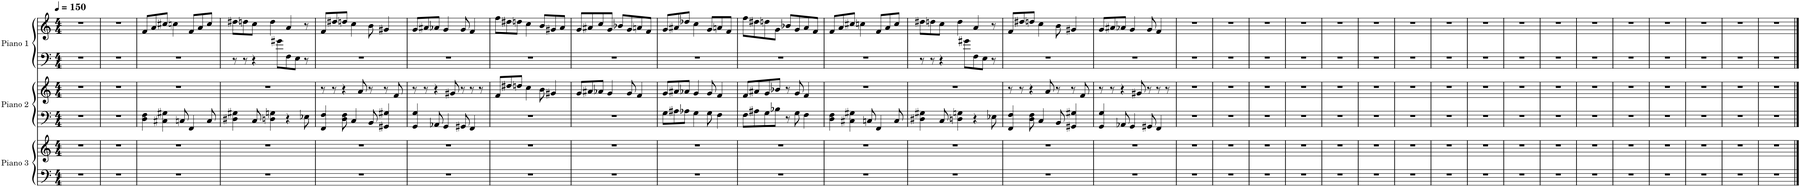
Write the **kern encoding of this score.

**kern	**kern	**kern	**kern	**kern	**kern
*part3	*part3	*part2	*part2	*part1	*part1
*staff6	*staff5	*staff4	*staff3	*staff2	*staff1
*I"Piano 3	*	*I"Piano 2	*	*I"Piano 1	*
*I'Pno. 3	*	*I'Pno. 2	*	*I'Pno. 1	*
*clefF4	*clefG2	*clefF4	*clefG2	*clefF4	*clefG2
*k[]	*k[]	*k[]	*k[]	*k[]	*k[]
*M4/4	*M4/4	*M4/4	*M4/4	*M4/4	*M4/4
*MM150	*MM150	*MM150	*MM150	*MM150	*MM150
=1	=1	=1	=1	=1	=1
1r	1r	1r	1r	1r	1r
=2	=2	=2	=2	=2	=2
1r	1r	1r	1r	1r	1r
=3	=3	=3	=3	=3	=3
1r	1r	4D\ 4F\	1r	1r	8f/L
.	.	.	.	.	8a/
.	.	4C#X\ 4G#X\	.	.	8cc#X/J
.	.	.	.	.	4ccn\
.	.	8Cn/	.	.	.
.	.	4FF/	.	.	8f/L
.	.	.	.	.	8a/
.	.	8C/	.	.	8cc/J
=4	=4	=4	=4	=4	=4
1r	1r	4D#X\ 4G#X\	1r	8r	8dd#X\L
.	.	.	.	8r	8ddn\
.	.	8C/	.	4r	8cc\J
.	.	4Dn\ 4Gn\	.	.	4dd\
.	.	.	.	8g#X\L	.
.	.	4r	.	8F\	4a/
.	.	.	.	8E\J	.
.	.	8E-X\	.	8r	8r
=5	=5	=5	=5	=5	=5
1r	1r	4FF/ 4F/	8r	1r	8f/L
.	.	.	8r	.	8dd#X/
.	.	8D\ 8F\	4r	.	8ddn/J
.	.	4C/	.	.	4cc\
.	.	.	8a/	.	.
.	.	8BB/	8r	.	8b\
.	.	4GG#X/ 4G#X/	8r	.	4g#X/
.	.	.	8f/	.	.
=6	=6	=6	=6	=6	=6
1r	1r	4GG/ 4G/	8r	1r	8g/L
.	.	.	8r	.	8a#X/
.	.	8AA-X/	4r	.	8a-X/J
.	.	4GG/	.	.	4g/
.	.	.	8g#X/	.	.
.	.	8GG#X/	8r	.	8g/
.	.	4FF/	8r	.	4f/
.	.	.	8r	.	.
=7	=7	=7	=7	=7	=7
1r	1r	1r	8f/L	1r	8ff\L
.	.	.	8dd#X/	.	8dd#X\
.	.	.	8ddn/J	.	8ddn\J
.	.	.	4cc\	.	4cc\
.	.	.	8b\	.	8b/L
.	.	.	4g#X/	.	8g#X/
.	.	.	.	.	8a/J
=8	=8	=8	=8	=8	=8
1r	1r	1r	8g/L	1r	8g/L
.	.	.	8a#X/	.	8a#X/
.	.	.	8a-X/J	.	8cc/
.	.	.	4g/	.	8g/J
.	.	.	.	.	8b-X/L
.	.	.	8g/	.	8g/
.	.	.	4f/	.	8an/
.	.	.	.	.	8f/J
=9	=9	=9	=9	=9	=9
1r	1r	8G\L	8g/L	1r	8g/L
.	.	8A#X\	8a#X/	.	8a#X/
.	.	8A-X\J	8a-X/J	.	8dd-X/J
.	.	4G\	4g/	.	4cc\
.	.	8G\	8g/	.	8g/L
.	.	4F\	4f/	.	8an/
.	.	.	.	.	8f/J
=10	=10	=10	=10	=10	=10
1r	1r	8F\L	8f/L	1r	8ff\L
.	.	8A#X\	8a#X/	.	8dd#X\
.	.	8G\	8g/	.	8ddn\
.	.	8B-X\J	8b-X/J	.	8g\J
.	.	8r	8r	.	8b-X/L
.	.	8G\	8g/	.	8g/
.	.	4F\	4f/	.	8a/
.	.	.	.	.	8f/J
=11	=11	=11	=11	=11	=11
1r	1r	4D\ 4F\	1r	1r	8f/L
.	.	.	.	.	8a/
.	.	4C#X\ 4G#X\	.	.	8cc#X/J
.	.	.	.	.	4ccn\
.	.	8Cn/	.	.	.
.	.	4FF/	.	.	8f/L
.	.	.	.	.	8a/
.	.	8C/	.	.	8cc/J
=12	=12	=12	=12	=12	=12
1r	1r	4D#X\ 4G#X\	1r	8r	8dd#X\L
.	.	.	.	8r	8ddn\
.	.	8C/	.	4r	8cc\J
.	.	4Dn\ 4Gn\	.	.	4dd\
.	.	.	.	8g#X\L	.
.	.	4r	.	8F\	4a/
.	.	.	.	8E\J	.
.	.	8E-X\	.	8r	8r
=13	=13	=13	=13	=13	=13
1r	1r	4FF/ 4F/	8r	1r	8f/L
.	.	.	8r	.	8dd#X/
.	.	8D\ 8F\	4r	.	8ddn/J
.	.	4C/	.	.	4cc\
.	.	.	8a/	.	.
.	.	8BB/	8r	.	8b\
.	.	4GG#X/ 4G#X/	8r	.	4g#X/
.	.	.	8f/	.	.
=14	=14	=14	=14	=14	=14
1r	1r	4GG/ 4G/	8r	1r	8g/L
.	.	.	8r	.	8a#X/
.	.	8AA-X/	4r	.	8a-X/J
.	.	4GG/	.	.	4g/
.	.	.	8g#X/	.	.
.	.	8GG#X/	8r	.	8g/
.	.	4FF/	8r	.	4f/
.	.	.	8r	.	.
=15	=15	=15	=15	=15	=15
1r	1r	1r	1r	1r	1r
=16	=16	=16	=16	=16	=16
1r	1r	1r	1r	1r	1r
=17	=17	=17	=17	=17	=17
1r	1r	1r	1r	1r	1r
=18	=18	=18	=18	=18	=18
1r	1r	1r	1r	1r	1r
=19	=19	=19	=19	=19	=19
1r	1r	1r	1r	1r	1r
=20	=20	=20	=20	=20	=20
1r	1r	1r	1r	1r	1r
=21	=21	=21	=21	=21	=21
1r	1r	1r	1r	1r	1r
=22	=22	=22	=22	=22	=22
1r	1r	1r	1r	1r	1r
=23	=23	=23	=23	=23	=23
1r	1r	1r	1r	1r	1r
=24	=24	=24	=24	=24	=24
1r	1r	1r	1r	1r	1r
=25	=25	=25	=25	=25	=25
1r	1r	1r	1r	1r	1r
=26	=26	=26	=26	=26	=26
1r	1r	1r	1r	1r	1r
=27	=27	=27	=27	=27	=27
1r	1r	1r	1r	1r	1r
=28	=28	=28	=28	=28	=28
1r	1r	1r	1r	1r	1r
=29	=29	=29	=29	=29	=29
1r	1r	1r	1r	1r	1r
=30	=30	=30	=30	=30	=30
1r	1r	1r	1r	1r	1r
=31	=31	=31	=31	=31	=31
1r	1r	1r	1r	1r	1r
==	==	==	==	==	==
*-	*-	*-	*-	*-	*-
